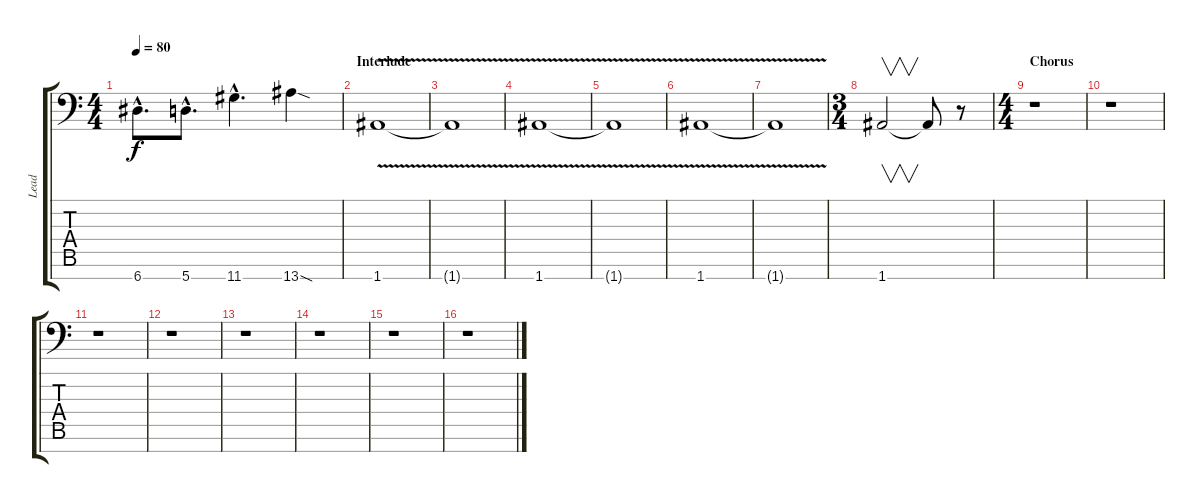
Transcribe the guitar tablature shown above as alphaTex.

\track ("Lead" "Lead") {instrument overdrivenguitar}
\staff {score tabs}
\tuning (E4 B3 G3 D3 A2 E2 A1) {hide}
\ts (4 4)
\tempo 80
\clef f4
\ks c
6.7{hac}.8{d dy f} 5.7{hac}.8{d} 11.7{hac}.4{d} 13.7{sod}.4 |
\section ("" "Interlude")
1.7{v}.1{volume 12 instrument overdrivenguitar} |
1.7{t}.1 |
1.7{v}.1 |
1.7{t}.1 |
1.7{v}.1 |
1.7{t}.1 |
\ts (3 4)
1.7.2{v} 1.7{t}.8 r.8 |
\ts (4 4)
\section ("" "Chorus")
r.1 |
r.1 |
r.1 |
r.1 |
r.1 |
r.1 |
r.1 |
r.1
